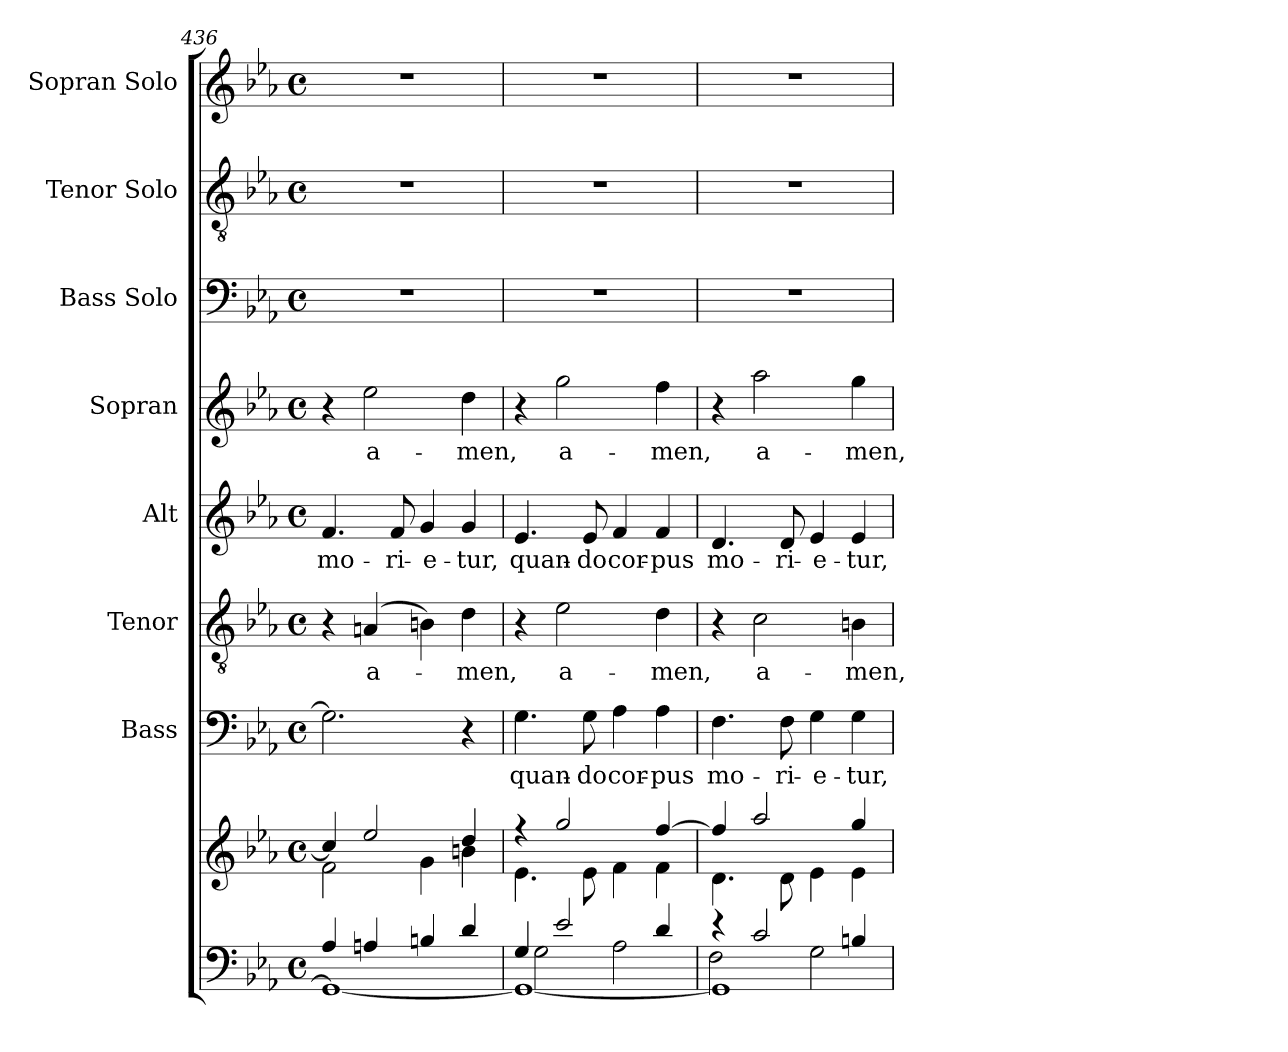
**kern	**kern	**kern	**text	**kern	**text	**kern	**text	**kern	**text	**kern	**kern	**kern
*part8	*part8	*part7	*part7	*part6	*part6	*part5	*part5	*part4	*part4	*part3	*part2	*part1
*staff9	*staff8	*staff7	*staff7	*staff6	*staff6	*staff5	*staff5	*staff4	*staff4	*staff3	*staff2	*staff1
*	*	*I"Bass	*	*I"Tenor	*	*I"Alt	*	*I"Sopran	*	*I"Bass Solo	*I"Tenor Solo	*I"Sopran Solo
*	*	*I'B.	*	*I'T.	*	*I'A.	*	*I'S.	*	*I'B. Solo	*I'T. Solo	*I'S. Solo
!!LO:PB:g=z
*clefF4	*clefG2	*clefF4	*	*clefGv2	*	*clefG2	*	*clefG2	*	*clefF4	*clefGv2	*clefG2
*k[b-e-a-]	*k[b-e-a-]	*k[b-e-a-]	*	*k[b-e-a-]	*	*k[b-e-a-]	*	*k[b-e-a-]	*	*k[b-e-a-]	*k[b-e-a-]	*k[b-e-a-]
*E-:	*E-:	*E-:	*	*E-:	*	*E-:	*	*E-:	*	*E-:	*E-:	*E-:
*M4/4	*M4/4	*M4/4	*	*M4/4	*	*M4/4	*	*M4/4	*	*M4/4	*M4/4	*M4/4
*met(c)	*met(c)	*met(c)	*	*met(c)	*	*met(c)	*	*met(c)	*	*met(c)	*met(c)	*met(c)
=436	=436	=436	=436	=436	=436	=436	=436	=436	=436	=436	=436	=436
*^	*^	*	*	*	*	*	*	*	*	*	*	*
!	!	!	!	!	!	!	!	!	!LO:LY:b	!	!	!	!	!
4A-/	1GG_	4cc/]	2f\	2.G\]	.	4r	.	4.f/	mo-	4r	.	1r	1r	1r
!	!	!	!	!	!	!	!LO:LY:b	!	!	!	!LO:LY:b	!	!	!
4An/	.	2ee-/	.	.	.	(4An/	a-	.	.	2ee-\	a-	.	.	.
!	!	!	!	!	!	!	!	!	!LO:LY:b	!	!	!	!	!
.	.	.	.	.	.	.	.	8f/	-ri-	.	.	.	.	.
!	!	!	!	!	!	!	!	!	!LO:LY:b	!	!	!	!	!
4Bn/	.	.	4g\	.	.	4Bn\)	.	4g/	-e-	.	.	.	.	.
!	!	!	!	!	!	!	!LO:LY:b	!	!LO:LY:b	!	!LO:LY:b	!	!	!
4d/	.	4dd/	4bn\	4r	.	4d\	-men,	4g/	-tur,	4dd\	-men,	.	.	.
=437	=437	=437	=437	=437	=437	=437	=437	=437	=437	=437	=437	=437	=437	=437
*	*^	*	*	*	*	*	*	*	*	*	*	*	*	*
!	!	!	!	!	!	!LO:LY:b	!	!	!	!LO:LY:b	!	!	!	!	!
4G/	1GG_	2G\	4rff	4.e-\	4.G\	quan-	4r	.	4.e-/	quan-	4r	.	1r	1r	1r
!	!	!	!	!	!	!	!	!LO:LY:b	!	!	!	!LO:LY:b	!	!	!
2e-/	.	.	2gg/	.	.	.	2e-\	a-	.	.	2gg\	a-	.	.	.
!	!	!	!	!	!	!LO:LY:b	!	!	!	!LO:LY:b	!	!	!	!	!
.	.	.	.	8e-\	8G\	-do	.	.	8e-/	-do	.	.	.	.	.
!	!	!	!	!	!	!LO:LY:b	!	!	!	!LO:LY:b	!	!	!	!	!
.	.	2A-\	.	4f\	4A-\	cor-	.	.	4f/	cor-	.	.	.	.	.
!	!	!	!	!	!	!LO:LY:b	!	!LO:LY:b	!	!LO:LY:b	!	!LO:LY:b	!	!	!
4d/	.	.	[>4ff/	4f\	4A-\	-pus	4d\	-men,	4f/	-pus	4ff\	-men,	.	.	.
=438	=438	=438	=438	=438	=438	=438	=438	=438	=438	=438	=438	=438	=438	=438	=438
!	!	!	!	!	!	!LO:LY:b	!	!	!	!LO:LY:b	!	!	!	!	!
4rd	1GG]	2F\	4ff/]	4.d\	4.F\	mo-	4r	.	4.d/	mo-	4r	.	1r	1r	1r
!	!	!	!	!	!	!	!	!LO:LY:b	!	!	!	!LO:LY:b	!	!	!
2c/	.	.	2aa-/	.	.	.	2c\	a-	.	.	2aa-\	a-	.	.	.
!	!	!	!	!	!	!LO:LY:b	!	!	!	!LO:LY:b	!	!	!	!	!
.	.	.	.	8d\	8F\	-ri-	.	.	8d/	-ri-	.	.	.	.	.
!	!	!	!	!	!	!LO:LY:b	!	!	!	!LO:LY:b	!	!	!	!	!
.	.	2G\	.	4e-\	4G\	-e-	.	.	4e-/	-e-	.	.	.	.	.
!	!	!	!	!	!	!LO:LY:b	!	!LO:LY:b	!	!LO:LY:b	!	!LO:LY:b	!	!	!
4Bn/	.	.	4gg/	4e-\	4G\	-tur,	4Bn\	-men,	4e-/	-tur,	4gg\	-men,	.	.	.
*v	*v	*v	*	*	*	*	*	*	*	*	*	*	*	*	*
*	*v	*v	*	*	*	*	*	*	*	*	*	*	*
=	=	=	=	=	=	=	=	=	=	=	=	=
*-	*-	*-	*-	*-	*-	*-	*-	*-	*-	*-	*-	*-
